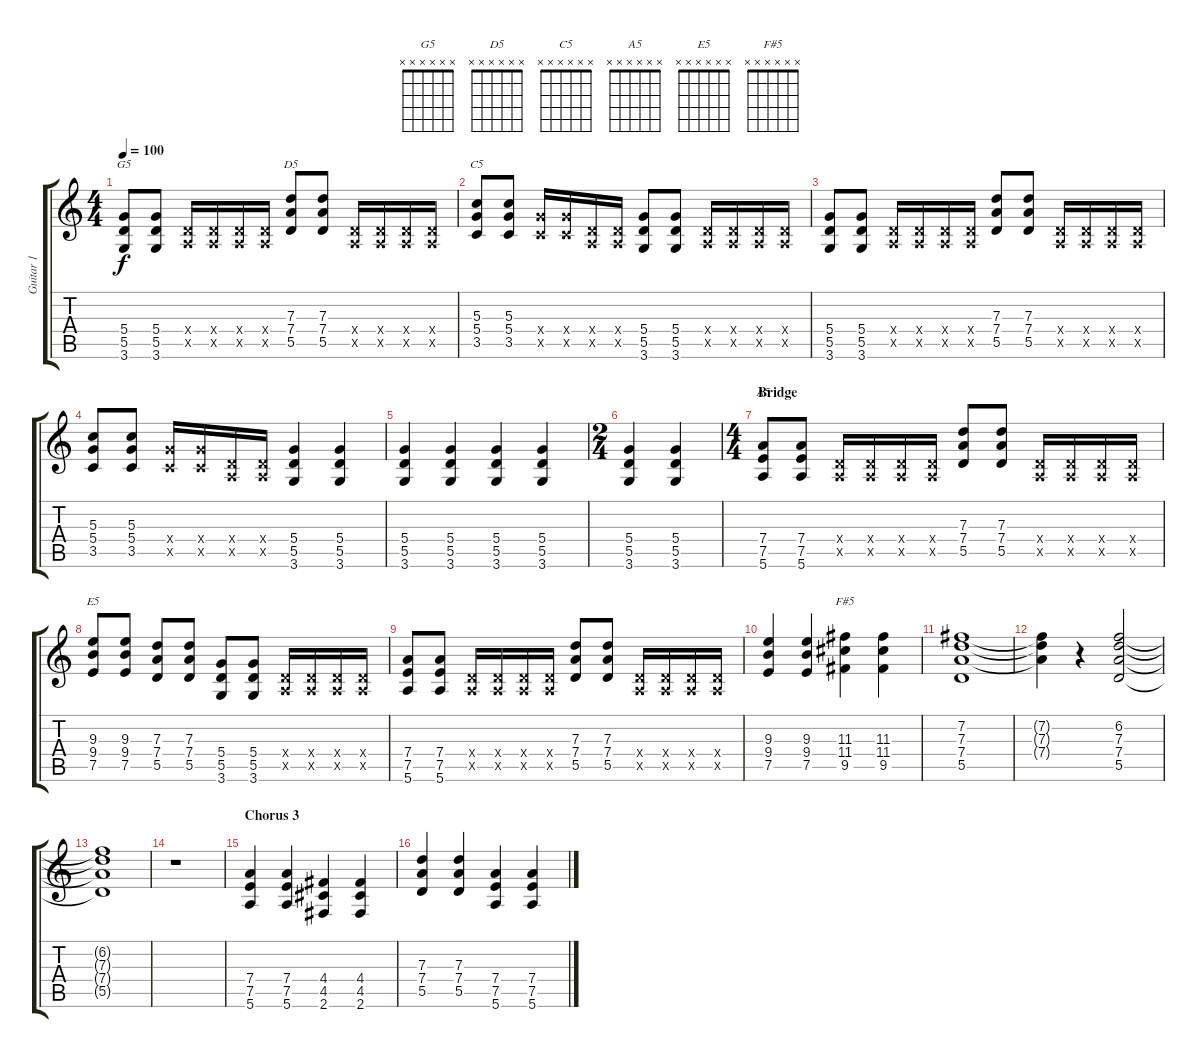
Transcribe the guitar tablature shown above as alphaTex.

\track ("Guitar 1" "Guitar 1") {instrument acousticguitarsteel}
\staff {score tabs}
\tuning (E4 B3 G3 D3 A2 E2) {hide}
\chord ("G5" x x x x x x)
\chord ("D5" x x x x x x)
\chord ("C5" x x x x x x)
\chord ("A5" x x x x x x)
\chord ("E5" x x x x x x)
\chord ("F#5" x x x x x x)
\ts (4 4)
\tempo 100
\clef g2
\ks c
(5.4 5.5 3.6).8{ch "G5" dy f} (5.4 5.5 3.6).8 (0.4{x} 0.5{x}).16 (0.4{x} 0.5{x}).16 (0.4{x} 0.5{x}).16 (0.4{x} 0.5{x}).16 (7.3 7.4 5.5).8{ch "D5"} (7.3 7.4 5.5).8 (0.4{x} 0.5{x}).16 (0.4{x} 0.5{x}).16 (0.4{x} 0.5{x}).16 (0.4{x} 0.5{x}).16 |
(5.3 5.4 3.5).8{ch "C5"} (5.3 5.4 3.5).8 (5.4{x} 3.5{x}).16 (5.4{x} 3.5{x}).16 (0.4{x} 0.5{x}).16 (0.4{x} 0.5{x}).16 (5.4 5.5 3.6).8 (5.4 5.5 3.6).8 (0.4{x} 0.5{x}).16 (0.4{x} 0.5{x}).16 (0.4{x} 0.5{x}).16 (0.4{x} 0.5{x}).16 |
(5.4 5.5 3.6).8 (5.4 5.5 3.6).8 (0.4{x} 0.5{x}).16 (0.4{x} 0.5{x}).16 (0.4{x} 0.5{x}).16 (0.4{x} 0.5{x}).16 (7.3 7.4 5.5).8 (7.3 7.4 5.5).8 (0.4{x} 0.5{x}).16 (0.4{x} 0.5{x}).16 (0.4{x} 0.5{x}).16 (0.4{x} 0.5{x}).16 |
(5.3 5.4 3.5).8 (5.3 5.4 3.5).8 (5.4{x} 3.5{x}).16 (5.4{x} 3.5{x}).16 (0.4{x} 0.5{x}).16 (0.4{x} 0.5{x}).16 (5.4 5.5 3.6).4 (5.4 5.5 3.6).4 |
(5.4 5.5 3.6).4 (5.4 5.5 3.6).4 (5.4 5.5 3.6).4 (5.4 5.5 3.6).4 |
\ts (2 4)
(5.4 5.5 3.6).4 (5.4 5.5 3.6).4 |
\ts (4 4)
\section ("" "Bridge")
(7.4 7.5 5.6).8{ch "A5"} (7.4 7.5 5.6).8 (0.4{x} 0.5{x}).16 (0.4{x} 0.5{x}).16 (0.4{x} 0.5{x}).16 (0.4{x} 0.5{x}).16 (7.3 7.4 5.5).8 (7.3 7.4 5.5).8 (0.4{x} 0.5{x}).16 (0.4{x} 0.5{x}).16 (0.4{x} 0.5{x}).16 (0.4{x} 0.5{x}).16 |
(9.3 9.4 7.5).8{ch "E5"} (9.3 9.4 7.5).8 (7.3 7.4 5.5).8 (7.3 7.4 5.5).8 (5.4 5.5 3.6).8 (5.4 5.5 3.6).8 (0.4{x} 0.5{x}).16 (0.4{x} 0.5{x}).16 (0.4{x} 0.5{x}).16 (0.4{x} 0.5{x}).16 |
(7.4 7.5 5.6).8 (7.4 7.5 5.6).8 (0.4{x} 0.5{x}).16 (0.4{x} 0.5{x}).16 (0.4{x} 0.5{x}).16 (0.4{x} 0.5{x}).16 (7.3 7.4 5.5).8 (7.3 7.4 5.5).8 (0.4{x} 0.5{x}).16 (0.4{x} 0.5{x}).16 (0.4{x} 0.5{x}).16 (0.4{x} 0.5{x}).16 |
(9.3 9.4 7.5).4 (9.3 9.4 7.5).4 (11.3 11.4 9.5).4{ch "F#5"} (11.3 11.4 9.5).4 |
(7.2 7.3 7.4 5.5).1{volume 3} |
(7.2{t} 7.3{t} 7.4{t}).4 r.4{volume 13} (6.2 7.3 7.4 5.5).2{volume 0} |
(6.2{t} 7.3{t} 7.4{t} 5.5{t}).1 |
r.1 |
\section ("" "Chorus 3")
(7.4 7.5 5.6).4 (7.4 7.5 5.6).4 (4.4 4.5 2.6).4 (4.4 4.5 2.6).4 |
(7.3 7.4 5.5).4 (7.3 7.4 5.5).4 (7.4 7.5 5.6).4 (7.4 7.5 5.6).4
